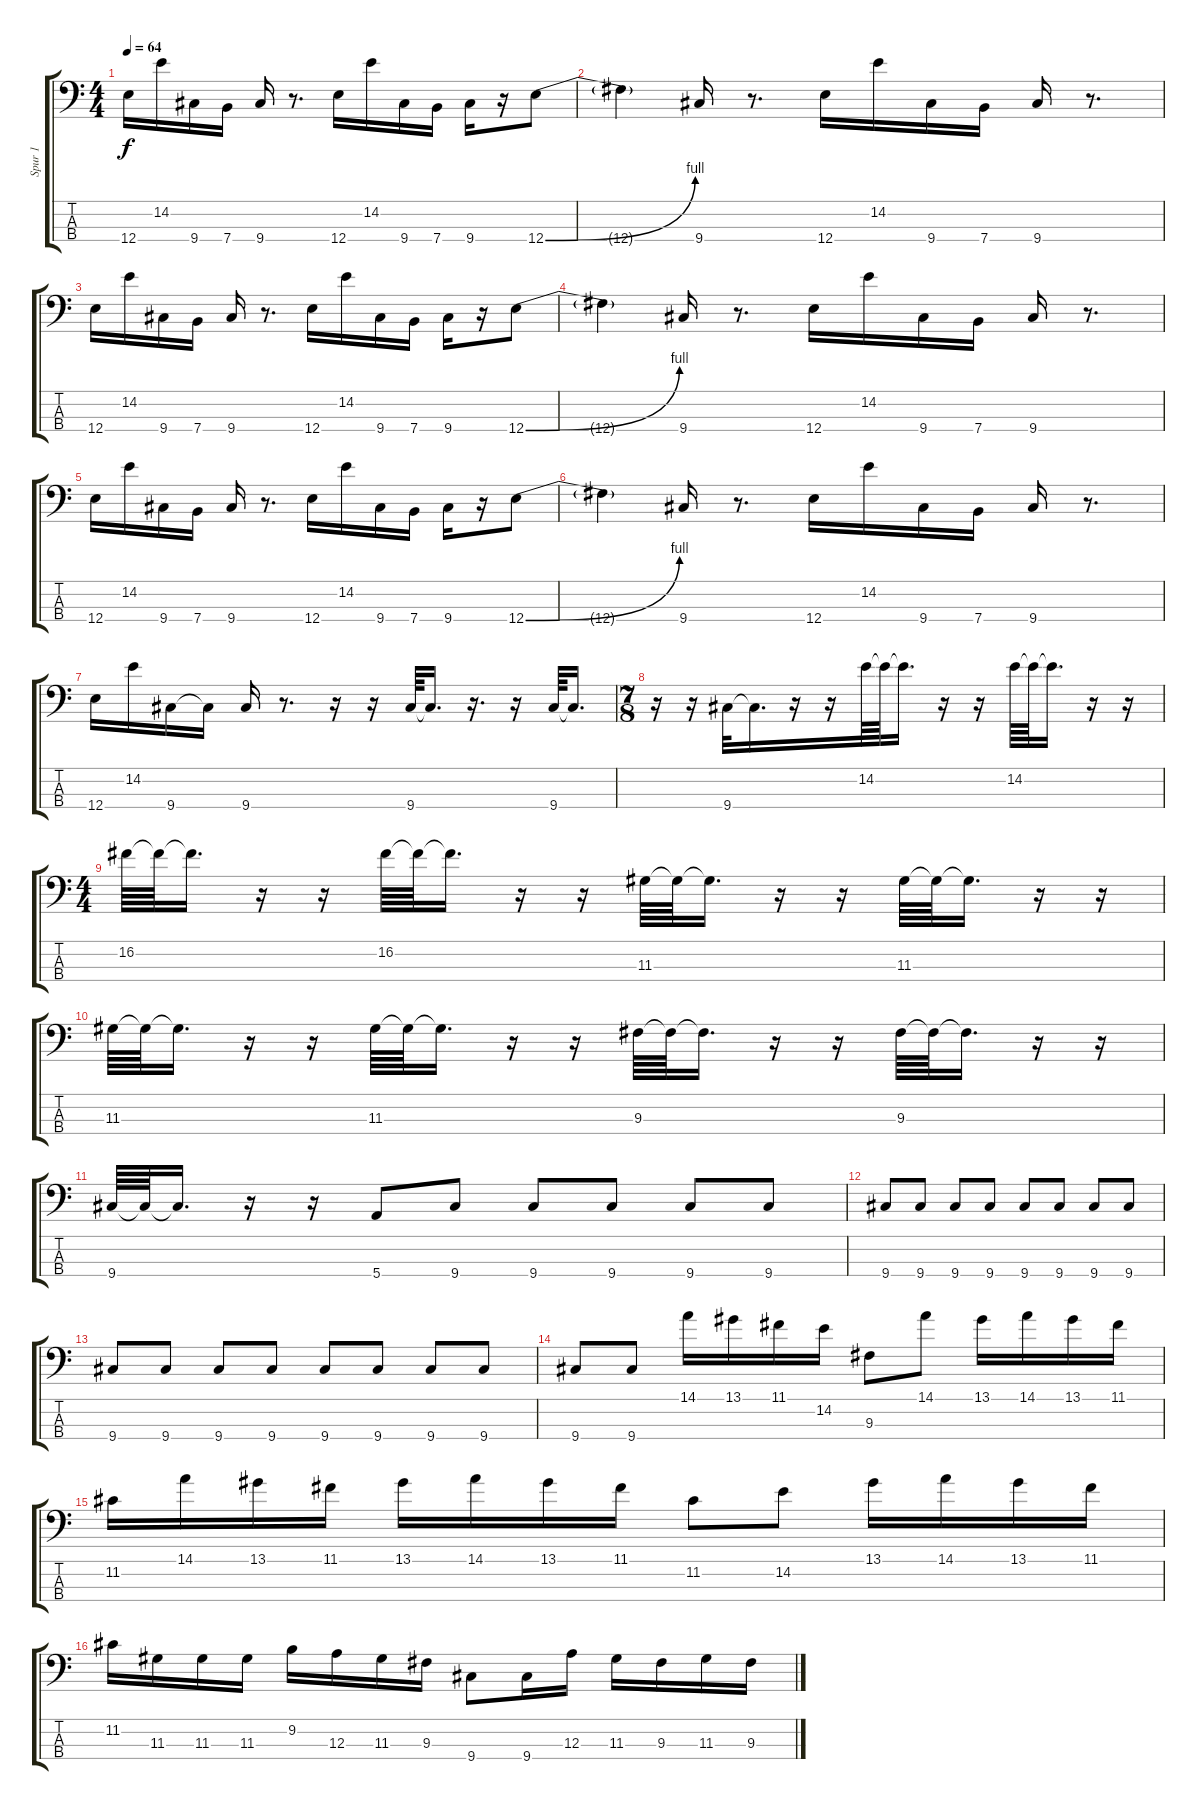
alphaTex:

\track ("Spur 1" "Spur 1") {instrument electricbassfinger}
\staff {score tabs}
\tuning (G2 D2 A1 E1) {hide}
\ts (4 4)
\tempo 64
\clef f4
\ks c
12.4.16{dy f} 14.2.16 9.4.16 7.4.16 9.4.16 r.8{d} 12.4.16 14.2.16 9.4.16 7.4.16 9.4.16 r.16 12.4{be (bend 0 0 60 4)}.8 |
12.4{t}.4 9.4.16 r.8{d} 12.4.16 14.2.16 9.4.16 7.4.16 9.4.16 r.8{d} |
12.4.16 14.2.16 9.4.16 7.4.16 9.4.16 r.8{d} 12.4.16 14.2.16 9.4.16 7.4.16 9.4.16 r.16 12.4{be (bend 0 0 60 4)}.8 |
12.4{t}.4 9.4.16 r.8{d} 12.4.16 14.2.16 9.4.16 7.4.16 9.4.16 r.8{d} |
12.4.16 14.2.16 9.4.16 7.4.16 9.4.16 r.8{d} 12.4.16 14.2.16 9.4.16 7.4.16 9.4.16 r.16 12.4{be (bend 0 0 60 4)}.8 |
12.4{t}.4 9.4.16 r.8{d} 12.4.16 14.2.16 9.4.16 7.4.16 9.4.16 r.8{d} |
12.4.16 14.2.16 9.4.16 9.4{t}.16 9.4.16 r.8{d} r.16 r.16 9.4.64 9.4{t}.16{d} r.16{d} r.16 9.4.64 9.4{t}.16{d} |
\ts (7 8)
r.16 r.16 9.4.32 9.4{t}.16{d} r.16 r.16 14.2.64 14.2{t}.64 14.2{t}.16{d} r.16 r.16 14.2.64 14.2{t}.64 14.2{t}.16{d} r.16 r.16 |
\ts (4 4)
16.2.64 16.2{t}.64 16.2{t}.16{d} r.16 r.16 16.2.64 16.2{t}.64 16.2{t}.16{d} r.16 r.16 11.3.64 11.3{t}.64 11.3{t}.16{d} r.16 r.16 11.3.64 11.3{t}.64 11.3{t}.16{d} r.16 r.16 |
11.3.64 11.3{t}.64 11.3{t}.16{d} r.16 r.16 11.3.64 11.3{t}.64 11.3{t}.16{d} r.16 r.16 9.3.64 9.3{t}.64 9.3{t}.16{d} r.16 r.16 9.3.64 9.3{t}.64 9.3{t}.16{d} r.16 r.16 |
9.4.64 9.4{t}.64 9.4{t}.16{d} r.16 r.16 5.4.8 9.4.8 9.4.8 9.4.8 9.4.8 9.4.8 |
9.4.8 9.4.8 9.4.8 9.4.8 9.4.8 9.4.8 9.4.8 9.4.8 |
9.4.8 9.4.8 9.4.8 9.4.8 9.4.8 9.4.8 9.4.8 9.4.8 |
9.4.8 9.4.8 14.1.16 13.1.16 11.1.16 14.2.16 9.3.8 14.1.8 13.1.16 14.1.16 13.1.16 11.1.16 |
11.2.16 14.1.16 13.1.16 11.1.16 13.1.16 14.1.16 13.1.16 11.1.16 11.2.8 14.2.8 13.1.16 14.1.16 13.1.16 11.1.16 |
11.2.16 11.3.16 11.3.16 11.3.16 9.2.16 12.3.16 11.3.16 9.3.16 9.4.8 9.4.16 12.3.16 11.3.16 9.3.16 11.3.16 9.3.16
